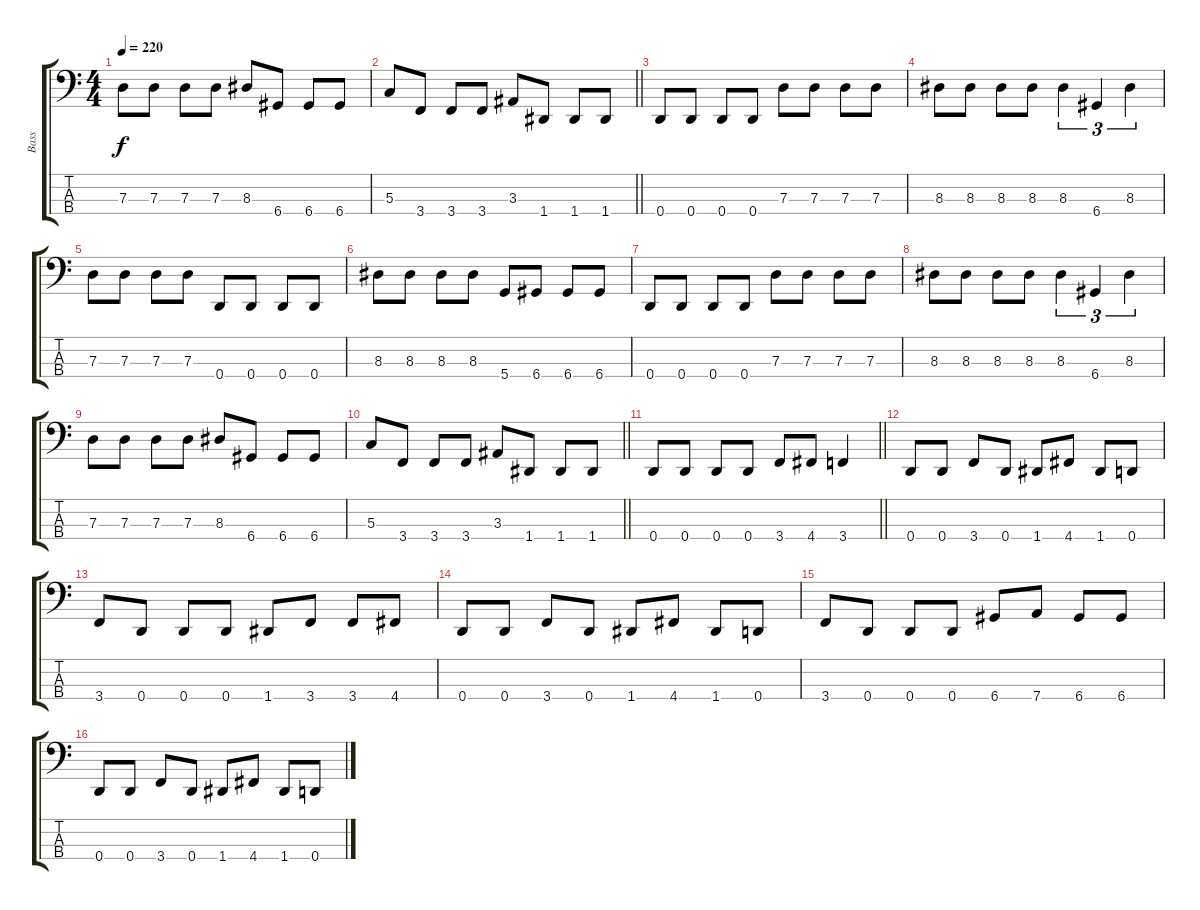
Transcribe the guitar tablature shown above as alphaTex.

\track ("Bass" "Bass") {instrument electricbasspick}
\staff {score tabs}
\tuning (F2 C2 G1 D1) {hide}
\ts (4 4)
\tempo 220
\clef f4
\ks c
7.3.8{dy f} 7.3.8 7.3.8 7.3.8 8.3.8 6.4.8 6.4.8 6.4.8 |
\barLineRight lightlight
5.3.8 3.4.8 3.4.8 3.4.8 3.3.8 1.4.8 1.4.8 1.4.8 |
0.4.8 0.4.8 0.4.8 0.4.8 7.3.8 7.3.8 7.3.8 7.3.8 |
8.3.8 8.3.8 8.3.8 8.3.8 8.3.4{tu (3 2)} 6.4.4{tu (3 2)} 8.3.4{tu (3 2)} |
7.3.8 7.3.8 7.3.8 7.3.8 0.4.8 0.4.8 0.4.8 0.4.8 |
8.3.8 8.3.8 8.3.8 8.3.8 5.4.8 6.4.8 6.4.8 6.4.8 |
0.4.8 0.4.8 0.4.8 0.4.8 7.3.8 7.3.8 7.3.8 7.3.8 |
8.3.8 8.3.8 8.3.8 8.3.8 8.3.4{tu (3 2)} 6.4.4{tu (3 2)} 8.3.4{tu (3 2)} |
7.3.8 7.3.8 7.3.8 7.3.8 8.3.8 6.4.8 6.4.8 6.4.8 |
\barLineRight lightlight
5.3.8 3.4.8 3.4.8 3.4.8 3.3.8 1.4.8 1.4.8 1.4.8 |
\section ("" "")
\barLineRight lightlight
0.4.8 0.4.8 0.4.8 0.4.8 3.4.8 4.4.8 3.4.4 |
\section ("" "")
0.4.8 0.4.8 3.4.8 0.4.8 1.4.8 4.4.8 1.4.8 0.4.8 |
3.4.8 0.4.8 0.4.8 0.4.8 1.4.8 3.4.8 3.4.8 4.4.8 |
0.4.8 0.4.8 3.4.8 0.4.8 1.4.8 4.4.8 1.4.8 0.4.8 |
3.4.8 0.4.8 0.4.8 0.4.8 6.4.8 7.4.8 6.4.8 6.4.8 |
0.4.8 0.4.8 3.4.8 0.4.8 1.4.8 4.4.8 1.4.8 0.4.8
